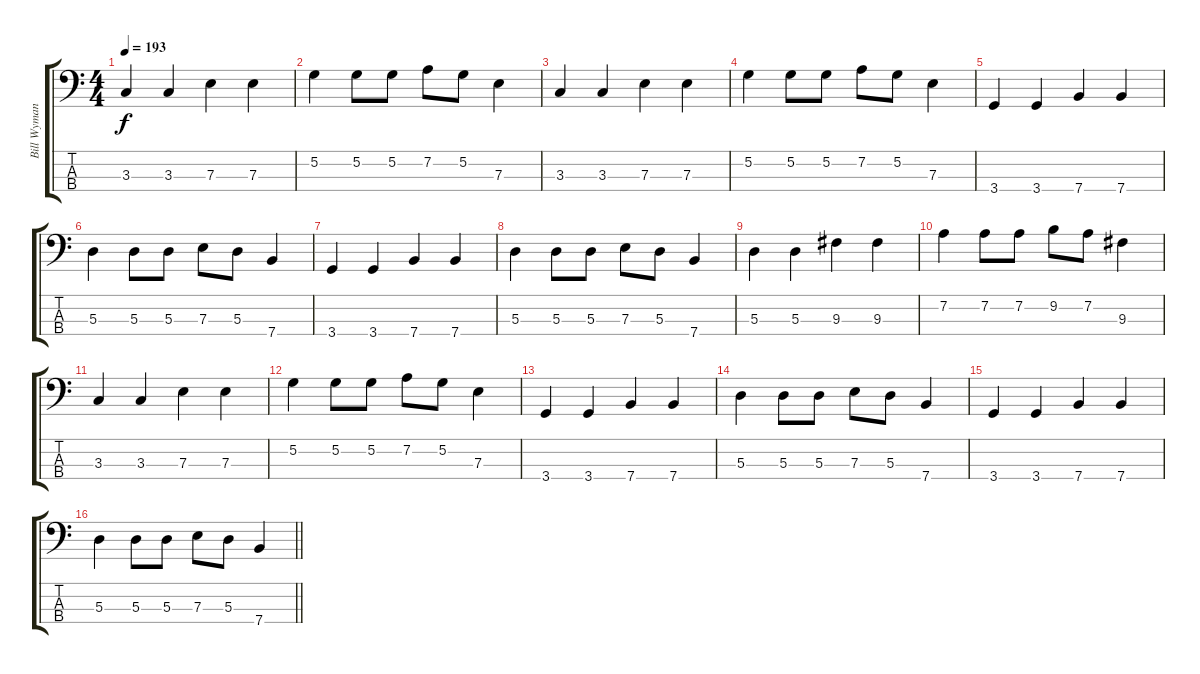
\track ("Bill Wyman" "Bill Wyman") {instrument electricbassfinger}
\staff {score tabs}
\tuning (G2 D2 A1 E1) {hide}
\ts (4 4)
\tempo 193
\clef f4
\ks c
3.3.4{dy f} 3.3.4 7.3.4 7.3.4 |
5.2.4 5.2.8 5.2.8 7.2.8 5.2.8 7.3.4 |
3.3.4 3.3.4 7.3.4 7.3.4 |
5.2.4 5.2.8 5.2.8 7.2.8 5.2.8 7.3.4 |
3.4.4 3.4.4 7.4.4 7.4.4 |
5.3.4 5.3.8 5.3.8 7.3.8 5.3.8 7.4.4 |
3.4.4 3.4.4 7.4.4 7.4.4 |
5.3.4 5.3.8 5.3.8 7.3.8 5.3.8 7.4.4 |
5.3.4 5.3.4 9.3.4 9.3.4 |
7.2.4 7.2.8 7.2.8 9.2.8 7.2.8 9.3.4 |
3.3.4 3.3.4 7.3.4 7.3.4 |
5.2.4 5.2.8 5.2.8 7.2.8 5.2.8 7.3.4 |
3.4.4 3.4.4 7.4.4 7.4.4 |
5.3.4 5.3.8 5.3.8 7.3.8 5.3.8 7.4.4 |
3.4.4 3.4.4 7.4.4 7.4.4 |
\barLineRight lightlight
5.3.4 5.3.8 5.3.8 7.3.8 5.3.8 7.4.4
